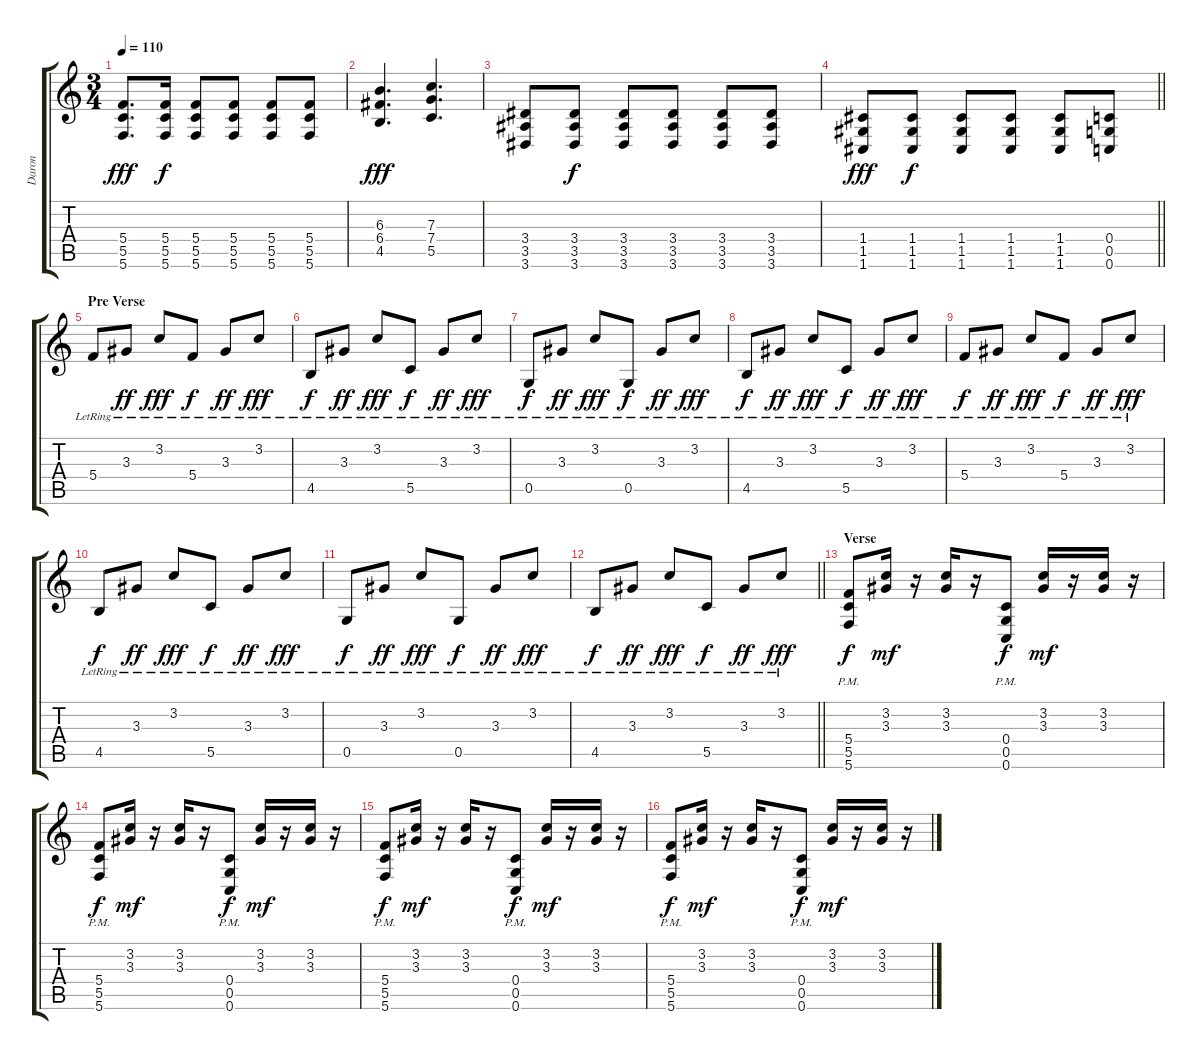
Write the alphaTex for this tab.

\track ("Daron" "Daron") {instrument distortionguitar}
\staff {score tabs}
\tuning (D4 A3 F3 C3 G2 C2) {hide}
\ts (3 4)
\tempo 110
\clef g2
\ks c
(5.4 5.5 5.6).8{d dy fff} (5.4 5.5 5.6).16{dy f} (5.4 5.5 5.6).8 (5.4 5.5 5.6).8 (5.4 5.5 5.6).8 (5.4 5.5 5.6).8 |
(6.3 6.4 4.5).4{d dy fff} (7.3 7.4 5.5).4{d} |
(3.4 3.5 3.6).8 (3.4 3.5 3.6).8{dy f} (3.4 3.5 3.6).8 (3.4 3.5 3.6).8 (3.4 3.5 3.6).8 (3.4 3.5 3.6).8 |
\barLineRight lightlight
(1.4 1.5 1.6).8{dy fff} (1.4 1.5 1.6).8{dy f} (1.4 1.5 1.6).8 (1.4 1.5 1.6).8 (1.4 1.5 1.6).8 (0.4 0.5 0.6).8 |
\section ("" "Pre Verse")
5.4{lr}.8{instrument electricguitarclean} 3.3{lr}.8{dy ff} 3.2{lr}.8{dy fff} 5.4{lr}.8{dy f} 3.3{lr}.8{dy ff} 3.2{lr}.8{dy fff} |
4.5{lr}.8{dy f} 3.3{lr}.8{dy ff} 3.2{lr}.8{dy fff} 5.5{lr}.8{dy f} 3.3{lr}.8{dy ff} 3.2{lr}.8{dy fff} |
0.5{lr}.8{dy f} 3.3{lr}.8{dy ff} 3.2{lr}.8{dy fff} 0.5{lr}.8{dy f} 3.3{lr}.8{dy ff} 3.2{lr}.8{dy fff} |
4.5{lr}.8{dy f} 3.3{lr}.8{dy ff} 3.2{lr}.8{dy fff} 5.5{lr}.8{dy f} 3.3{lr}.8{dy ff} 3.2{lr}.8{dy fff} |
5.4{lr}.8{dy f} 3.3{lr}.8{dy ff} 3.2{lr}.8{dy fff} 5.4{lr}.8{dy f} 3.3{lr}.8{dy ff} 3.2{lr}.8{dy fff} |
4.5{lr}.8{dy f} 3.3{lr}.8{dy ff} 3.2{lr}.8{dy fff} 5.5{lr}.8{dy f} 3.3{lr}.8{dy ff} 3.2{lr}.8{dy fff} |
0.5{lr}.8{dy f} 3.3{lr}.8{dy ff} 3.2{lr}.8{dy fff} 0.5{lr}.8{dy f} 3.3{lr}.8{dy ff} 3.2{lr}.8{dy fff} |
\barLineRight lightlight
4.5{lr}.8{dy f} 3.3{lr}.8{dy ff} 3.2{lr}.8{dy fff} 5.5{lr}.8{dy f} 3.3{lr}.8{dy ff} 3.2{lr}.8{dy fff} |
\section ("" "Verse")
(5.4{pm} 5.5{pm} 5.6{pm}).8{dy f instrument distortionguitar} (3.2 3.3).16{dy mf} r.16 (3.2 3.3).16 r.16 (0.4{pm} 0.5{pm} 0.6{pm}).8{dy f} (3.2 3.3).16{dy mf} r.16 (3.2 3.3).16 r.16 |
(5.4{pm} 5.5{pm} 5.6{pm}).8{dy f} (3.2 3.3).16{dy mf} r.16 (3.2 3.3).16 r.16 (0.4{pm} 0.5{pm} 0.6{pm}).8{dy f} (3.2 3.3).16{dy mf} r.16 (3.2 3.3).16 r.16 |
(5.4{pm} 5.5{pm} 5.6{pm}).8{dy f} (3.2 3.3).16{dy mf} r.16 (3.2 3.3).16 r.16 (0.4{pm} 0.5{pm} 0.6{pm}).8{dy f} (3.2 3.3).16{dy mf} r.16 (3.2 3.3).16 r.16 |
(5.4{pm} 5.5{pm} 5.6{pm}).8{dy f} (3.2 3.3).16{dy mf} r.16 (3.2 3.3).16 r.16 (0.4{pm} 0.5{pm} 0.6{pm}).8{dy f} (3.2 3.3).16{dy mf} r.16 (3.2 3.3).16 r.16
